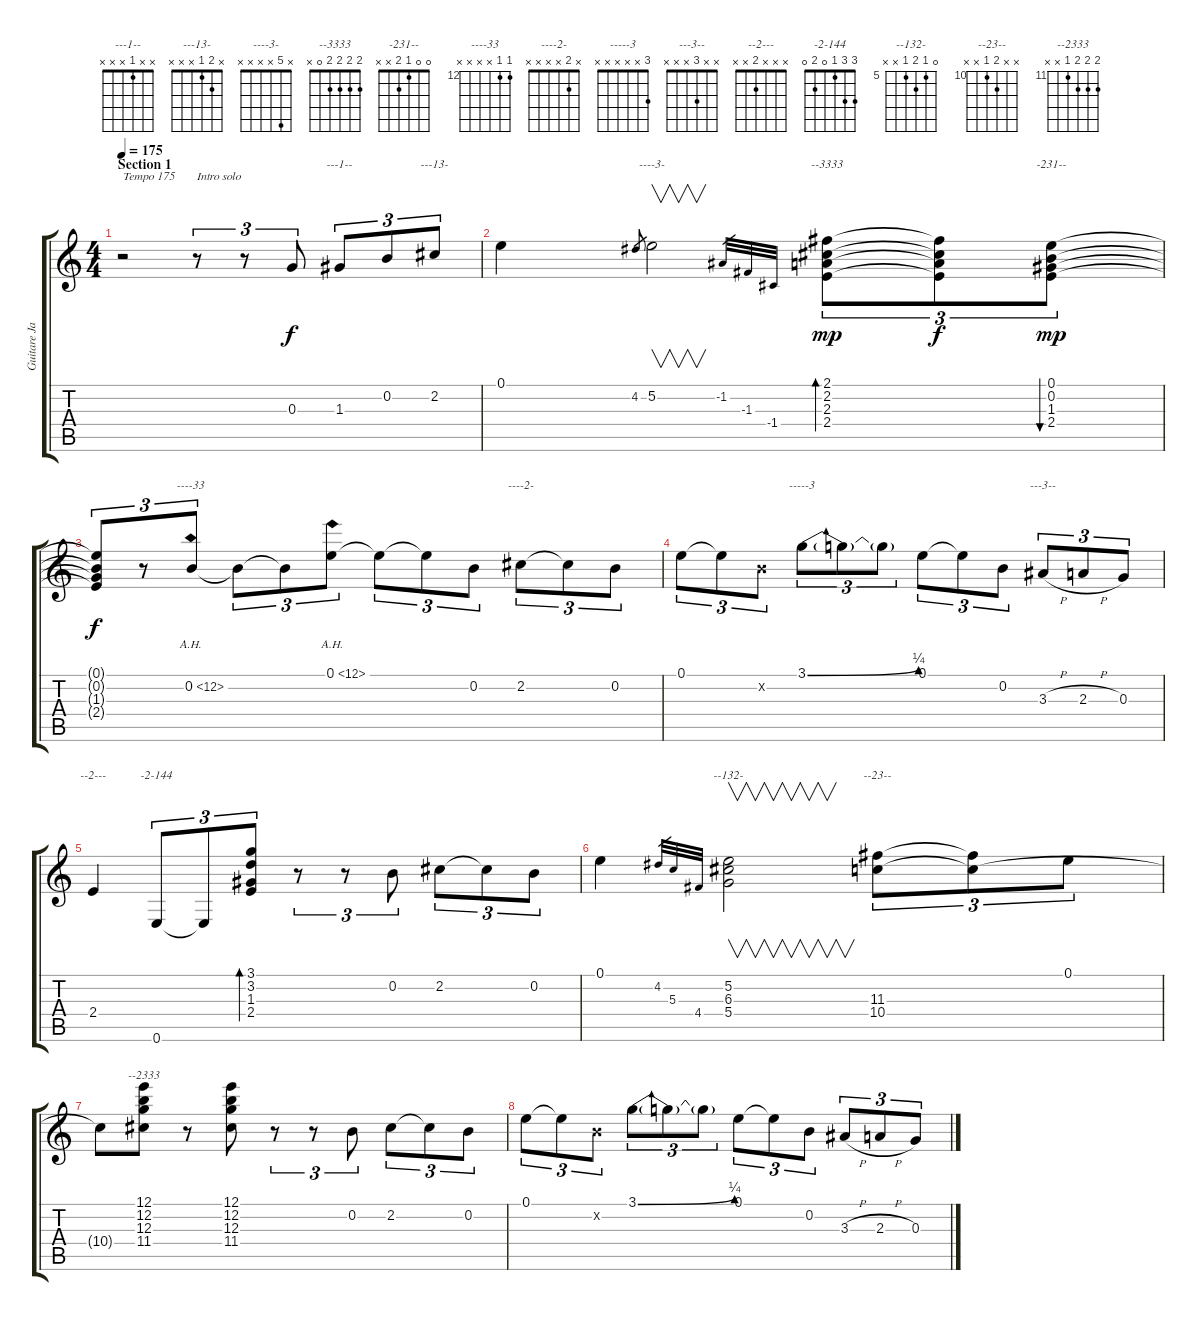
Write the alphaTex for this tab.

\track ("Guitare Janvier 2002" "Guitare Ja") {instrument acousticguitarnylon}
\staff {score tabs}
\tuning (E4 B3 G3 D3 A2 E2) {hide}
\chord ("---1--" x x 1 x x x)
\chord ("---13-" x 2 1 x x x)
\chord ("----3-" x 5 x x x x)
\chord ("--3333" 2 2 2 2 0 x)
\chord ("-231--" 0 0 1 2 x x)
\chord ("----33" 12 12 x x x x) {firstfret 12}
\chord ("----2-" x 2 x x x x)
\chord ("-----3" 3 x x x x x)
\chord ("---3--" x x 3 x x x)
\chord ("--2---" x x x 2 x x)
\chord ("-2-144" 3 3 1 0 2 0)
\chord ("--132-" 0 5 6 5 x x) {firstfret 5}
\chord ("--23--" x x 11 10 x x) {firstfret 10}
\chord ("--2333" 12 12 12 11 x x) {firstfret 11}
\ts (4 4)
\section ("" "Section 1")
\tempo 175
\clef g2
\ks c
r.2{txt "Tempo 175" dy f instrument acousticguitarnylon} r.8{tu (3 2) txt "Intro solo"} r.8{tu (3 2)} 0.3.8{tu (3 2)} 1.3.8{tu (3 2) ch "---1--"} 0.2.8{tu (3 2)} 2.2.8{tu (3 2) ch "---13-"} |
0.1.4 4.2.8{gr} 5.2.2{v ch "----3-"} -1.2.32{gr} -1.3.32{gr} -1.4.32{gr} (2.1 2.2 2.3 2.4).8{tu (3 2) bd 30 ch "--3333" dy mp} (2.1{t} 2.2{t} 2.3{t} 2.4{t}).8{tu (3 2) dy f} (0.1 0.2 1.3 2.4).8{tu (3 2) bu 30 ch "-231--" dy mp} |
(0.1{t} 0.2{t} 1.3{t} 2.4{t}).8{tu (3 2) dy f} r.8{tu (3 2)} 0.2{ah 12}.8{tu (3 2) ch "----33"} 0.2{t}.8{tu (3 2)} 0.2{t}.8{tu (3 2)} 0.1{ah 12}.8{tu (3 2)} 0.1{t}.8{tu (3 2)} 0.1{t}.8{tu (3 2)} 0.2.8{tu (3 2)} 2.2.8{tu (3 2) ch "----2-"} 2.2{t}.8{tu (3 2)} 0.2.8{tu (3 2)} |
0.1.8{tu (3 2)} 0.1{t}.8{tu (3 2)} 0.2{x}.8{tu (3 2)} 3.1{be (bend 0 0 60 1)}.8{tu (3 2) ch "-----3"} 3.1{t}.8{tu (3 2)} 3.1{t}.8{tu (3 2)} 0.1.8{tu (3 2)} 0.1{t}.8{tu (3 2)} 0.2.8{tu (3 2)} 3.3{h}.8{tu (3 2) ch "---3--"} 2.3{h}.8{tu (3 2)} 0.3.8{tu (3 2)} |
2.4.4{ch "--2---"} 0.6.8{tu (3 2) ch "-2-144"} 0.6{t}.8{tu (3 2)} (3.1 3.2 1.3 2.4).8{tu (3 2) bd 30} r.8{tu (3 2)} r.8{tu (3 2)} 0.2.8{tu (3 2)} 2.2.8{tu (3 2)} 2.2{t}.8{tu (3 2)} 0.2.8{tu (3 2)} |
0.1.4 4.2.32{gr} 5.3.32{gr} 4.4.32{gr} (5.2 6.3 5.4).2{v ch "--132-"} (11.3 10.4).8{tu (3 2) ch "--23--"} (11.3{t} 10.4{t}).8{tu (3 2)} 0.1.8{tu (3 2)} |
10.4{t}.8 (12.1 12.2 12.3 11.4).8{ch "--2333"} r.8 (12.1 12.2 12.3 11.4).8 r.8{tu (3 2)} r.8{tu (3 2)} 0.2.8{tu (3 2)} 2.2.8{tu (3 2)} 2.2{t}.8{tu (3 2)} 0.2.8{tu (3 2)} |
0.1.8{tu (3 2)} 0.1{t}.8{tu (3 2)} 0.2{x}.8{tu (3 2)} 3.1{be (bend 0 0 60 1)}.8{tu (3 2)} 3.1{t}.8{tu (3 2)} 3.1{t}.8{tu (3 2)} 0.1.8{tu (3 2)} 0.1{t}.8{tu (3 2)} 0.2.8{tu (3 2)} 3.3{h}.8{tu (3 2)} 2.3{h}.8{tu (3 2)} 0.3.8{tu (3 2)}
